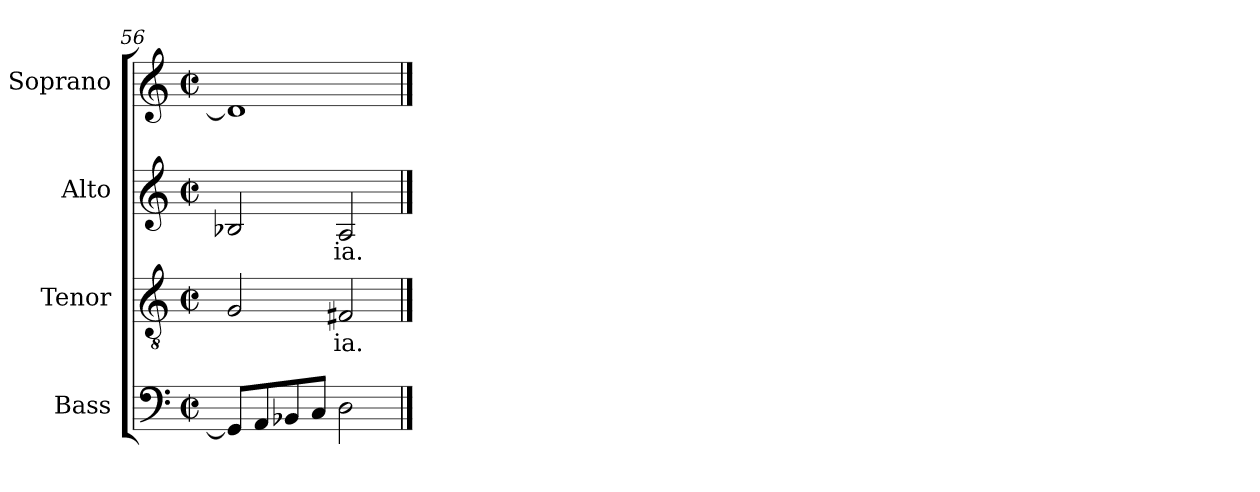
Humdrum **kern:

**kern	**kern	**text	**kern	**text	**kern
*part4	*part3	*part3	*part2	*part2	*part1
*staff4	*staff3	*staff3	*staff2	*staff2	*staff1
*I"Bass	*I"Tenor	*	*I"Alto	*	*I"Soprano
*I'B.	*I'T.	*	*I'A.	*	*I'S.
*clefF4	*clefGv2	*	*clefG2	*	*clefG2
*	*ITrd7c12	*	*	*	*
*k[]	*k[]	*	*k[]	*	*k[]
*M2/2	*M2/2	*	*M2/2	*	*M2/2
*met(c|)	*met(c|)	*	*met(c|)	*	*met(c|)
=56	=56	=56	=56	=56	=56
8GGi/L]	2GGi/	.	2B-Xi/	.	1di]
8AAi/	.	.	.	.	.
8BB-Xi/	.	.	.	.	.
8Ci/J	.	.	.	.	.
!	!	!LO:LY:b:color=#000000	!	!	!
!	!	!	!	!LO:LY:b:color=#000000	!
2Di\	2FF#Xi/	-ia.	2Ai/	-ia.	.
==	==	==	==	==	==
*-	*-	*-	*-	*-	*-
